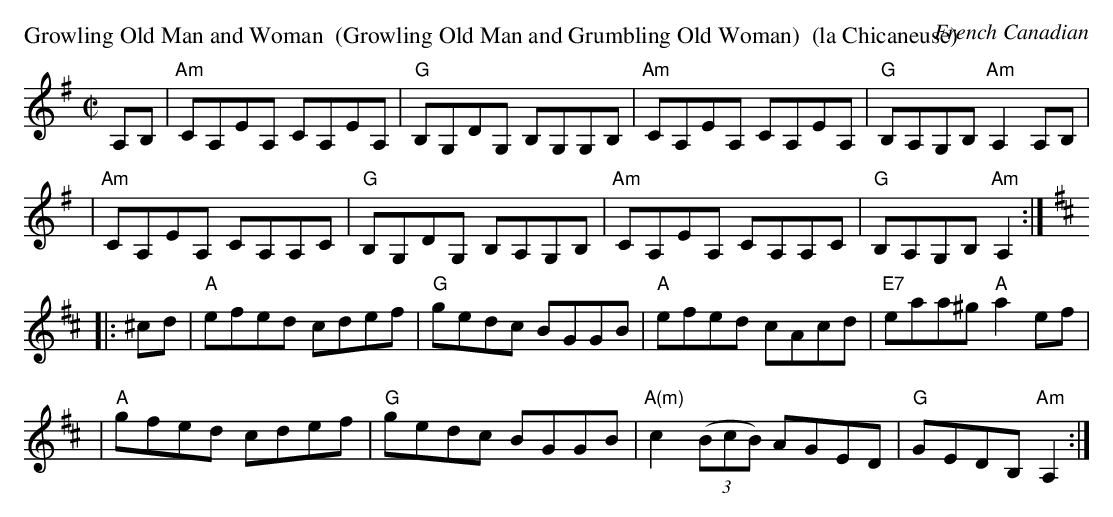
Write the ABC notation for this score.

X:1
P: Growling Old Man and Woman  (Growling Old Man and Grumbling Old Woman)  (la Chicaneuse)
C: French Canadian
M: C|
L: 1/8
K: Ador
A,B, \
| "Am"CA,EA, CA,EA, | "G"B,G,DG, B,G,G,B, | "Am"CA,EA, CA,EA, | "G"B,A,G,B, "Am"A,2A,B, |
| "Am"CA,EA, CA,A,C | "G"B,G,DG, B,A,G,B, | "Am"CA,EA, CA,A,C | "G"B,A,G,B, "Am"A,2 :| [K:Amix]
|: ^cd \
| "A"efed cdef | "G"gedc BGGB | "A"efed cAcd | "E7"eaa^g "A"a2ef |
| "A"gfed cdef | "G"gedc BGGB | "A(m)"c2 ((3BcB) AGED | "G"GEDB, "Am"A,2 :|
